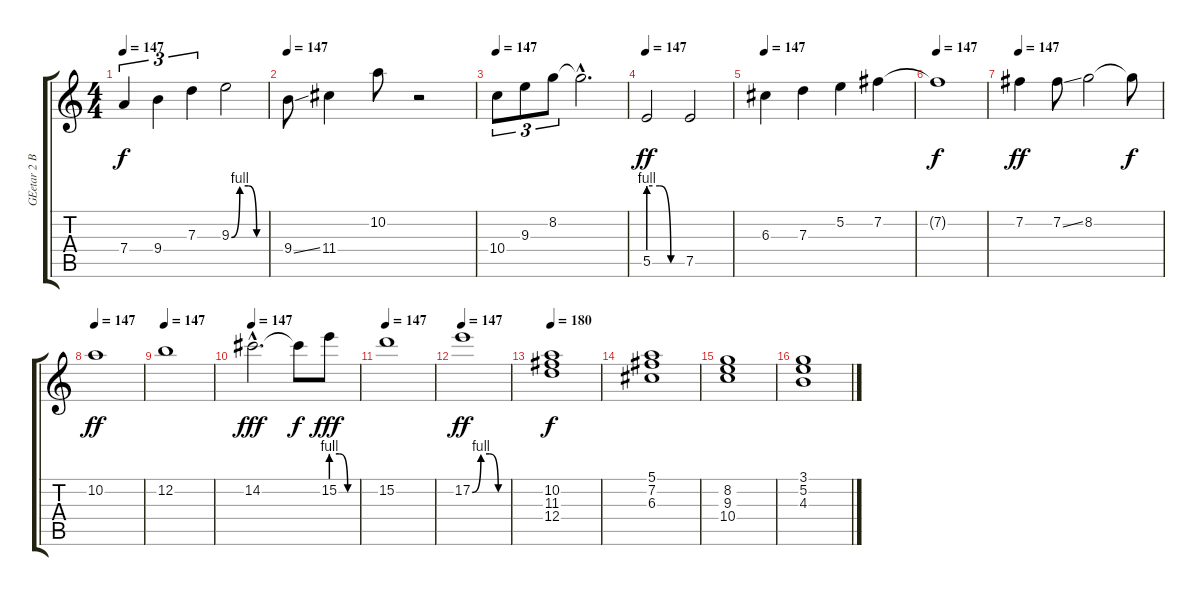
\track ("GEetar 2 Backup" "GEetar 2 B") {instrument acousticguitarsteel}
\staff {score tabs}
\tuning (E4 B3 G3 D3 A2 E2) {hide}
\ts (4 4)
\tempo 147
\clef g2
\ks c
7.4.4{tu (3 2) dy f} 9.4.4{tu (3 2)} 7.3.4{tu (3 2)} 9.3{be (custom 0 0 15 4 30 4 45 0 60 0)}.2 |
\tempo 147
9.4{ss}.8 11.4.4 10.2.8 r.2 |
\tempo 147
10.4.8{tu (3 2)} 9.3.8{tu (3 2)} 8.2.8{tu (3 2)} 8.2{hac t}.2{d} |
\tempo 147
5.5{be (custom 0 4 20 4 40 0 60 0)}.2{dy ff} 7.5.2 |
\tempo 147
6.3.4 7.3.4 5.2.4 7.2.4 |
\tempo 147
7.2{t}.1{dy f} |
\tempo 147
7.2.4{dy ff} 7.2{ss}.8 8.2.2 8.2{t}.8{dy f} |
\tempo 147
10.2.1{dy ff} |
\tempo 147
12.2.1 |
\tempo 147
14.2{hac}.2{d dy fff} 14.2{t}.8{dy f} 15.2{be (custom 0 4 20 4 40 0 60 0)}.8{dy fff} |
\tempo 147
15.2.1 |
\tempo 147
17.2{be (custom 0 0 15 4 30 4 45 0 60 0)}.1{dy ff} |
\tempo 180
(10.2 11.3 12.4).1{dy f instrument overdrivenguitar} |
(5.1 7.2 6.3).1 |
(8.2 9.3 10.4).1 |
(3.1 5.2 4.3).1
